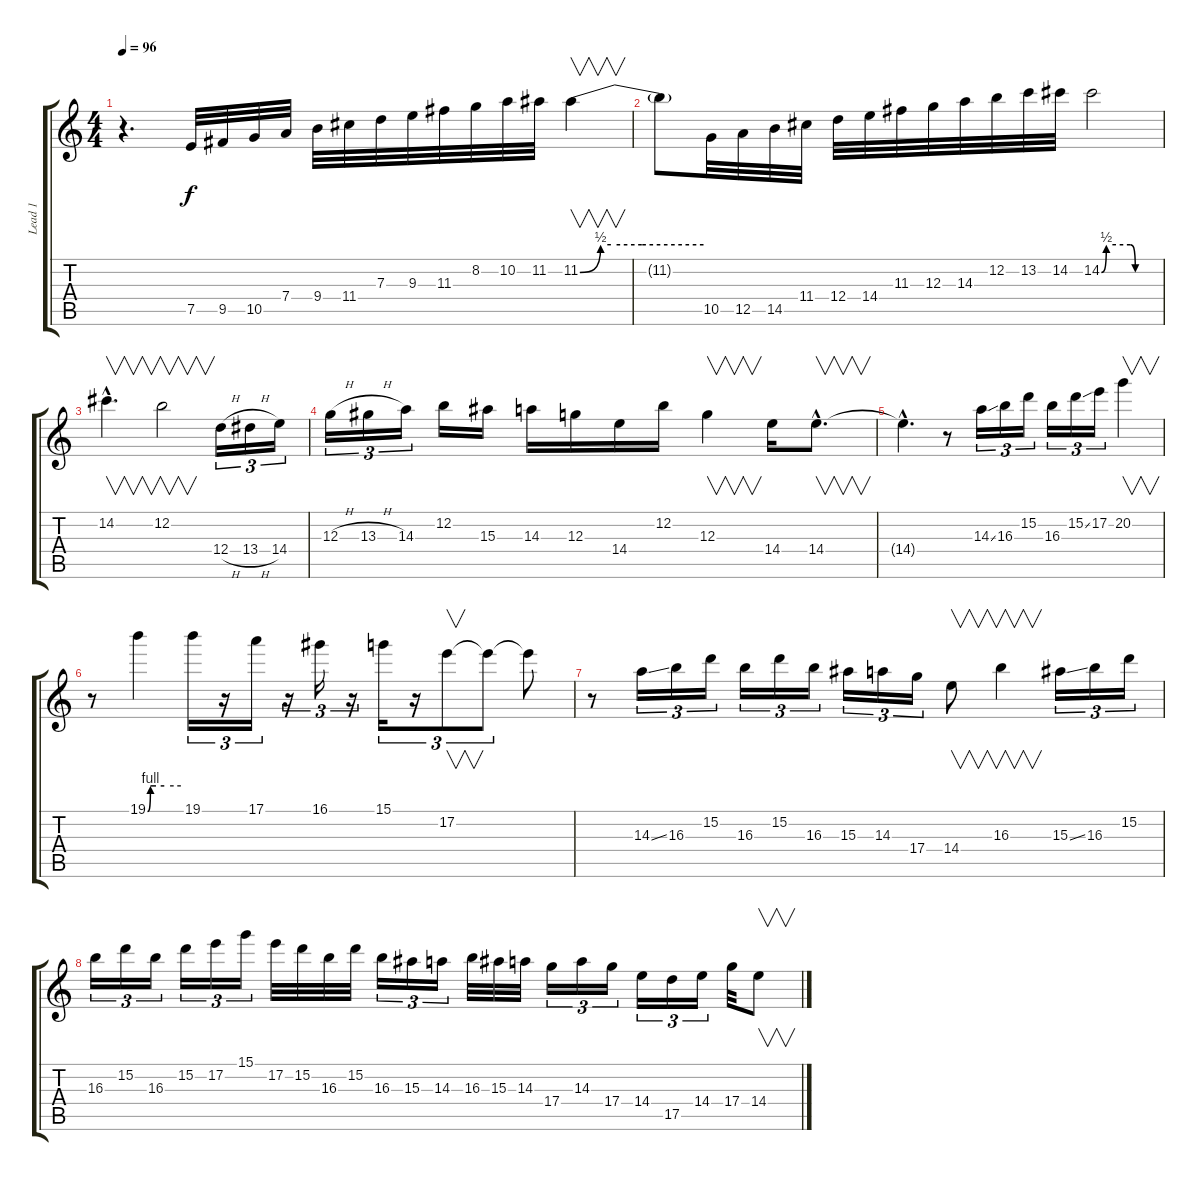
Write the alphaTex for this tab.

\track ("Lead 1" "Lead 1") {instrument electricguitarmuted}
\staff {score tabs}
\tuning (E4 B3 G3 D3 A2 E2) {hide}
\ts (4 4)
\tempo 96
\clef g2
\ks c
r.4{d dy f volume 14 instrument overdrivenguitar} 7.5.32 9.5.32 10.5.32 7.4.32 9.4.32 11.4.32 7.3.32 9.3.32 11.3.32 8.2.32 10.2.32 11.2.32 11.2{be (custom 0 0 10 2 15 2 30 2 60 2)}.4{v} |
11.2{t}.8 10.5.32 12.5.32 14.5.32 11.4.32 12.4.32 14.4.32 11.3.32 12.3.32 14.3.32 12.2.32 13.2.32 14.2.32 14.2{be (custom 0 0 5 2 15 2 30 2 35 0 45 0 60 0)}.2 |
14.2{hac}.4{v d} 12.2.2{v} 12.4{h}.16{tu (3 2)} 13.4{h}.16{tu (3 2)} 14.4.16{tu (3 2)} |
12.3{h}.16{tu (3 2)} 13.3{h}.16{tu (3 2)} 14.3.16{tu (3 2)} 12.2.16 15.3.16 14.3.16 12.3.16 14.4.16 12.2.16 12.3.4{v} 14.4.16 14.4{hac}.8{v d} |
14.4{hac t}.4{d} r.8 14.3{ss}.16{tu (3 2)} 16.3.16{tu (3 2)} 15.2.16{tu (3 2)} 16.3.16{tu (3 2)} 15.2{ss}.16{tu (3 2)} 17.2.16{tu (3 2)} 20.2.4{v} |
r.8 19.1{be (custom 0 0 5 4 15 4 30 4 60 4)}.4 19.1.16{tu (3 2)} r.16{tu (3 2)} 17.1.16{tu (3 2)} r.16{tu (3 2)} 16.1.16{tu (3 2)} r.16{tu (3 2)} 15.1.16{tu (3 2)} r.16{tu (3 2)} 17.2.8{v tu (3 2)} 17.2{t}.8{tu (3 2)} 17.2{t}.8 |
r.8 14.3{ss}.16{tu (3 2)} 16.3.16{tu (3 2)} 15.2.16{tu (3 2)} 16.3.16{tu (3 2)} 15.2.16{tu (3 2)} 16.3.16{tu (3 2)} 15.3.16{tu (3 2)} 14.3.16{tu (3 2)} 17.4.16{tu (3 2)} 14.4.8{v} 16.3.4{v} 15.3{ss}.16{tu (3 2)} 16.3.16{tu (3 2)} 15.2.16{tu (3 2)} |
16.3.16{tu (3 2)} 15.2.16{tu (3 2)} 16.3.16{tu (3 2)} 15.2.16{tu (3 2)} 17.2.16{tu (3 2)} 15.1.16{tu (3 2)} 17.2.32 15.2.32 16.3.32 15.2.32 16.3.16{tu (3 2)} 15.3.16{tu (3 2)} 14.3.16{tu (3 2)} 16.3.32 15.3.32 14.3.32 17.4.16{tu (3 2)} 14.3.16{tu (3 2)} 17.4.16{tu (3 2)} 14.4.16{tu (3 2)} 17.5.16{tu (3 2)} 14.4.16{tu (3 2)} 17.4.32 14.4.8{v}
